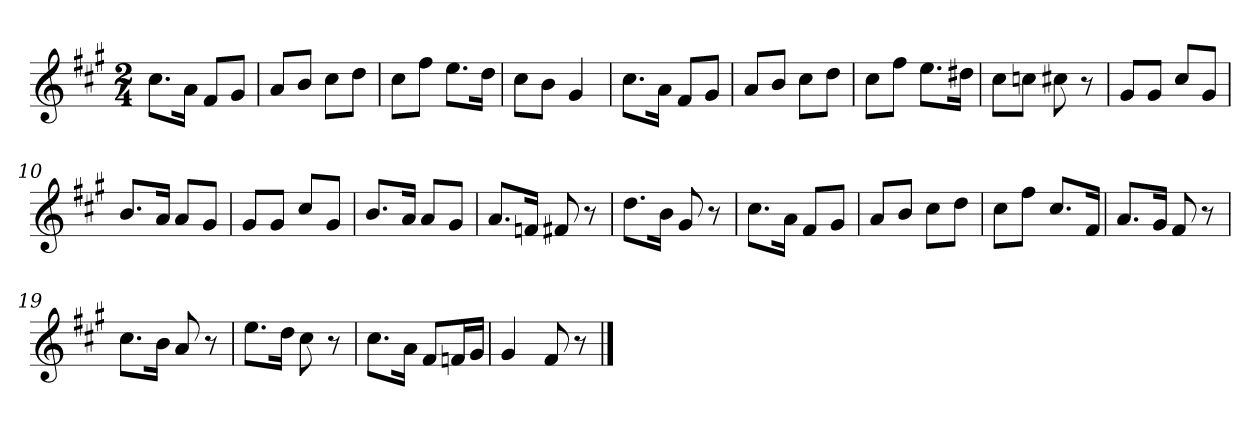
**kern
*part1
*staff1
*clefG2
*k[f#c#g#]
*M2/4
=1
8.cc#\L
16a\Jk
8f#/L
8g#/J
=2
8a/L
8b/J
8cc#\L
8dd\J
=3
8cc#\L
8ff#\J
8.ee\L
16dd\Jk
=4
8cc#\L
8b\J
4g#
=5
8.cc#\L
16a\Jk
8f#/L
8g#/J
=6
8a/L
8b/J
8cc#\L
8dd\J
=7
8cc#\L
8ff#\J
8.ee\L
16dd#X\Jk
=8
8cc#\L
8ccn\J
8cc#X
8r
=9
8g#/L
8g#/J
8cc#/L
8g#/J
=10
8.b/L
16a/Jk
8a/L
8g#/J
=11
8g#/L
8g#/J
8cc#/L
8g#/J
=12
8.b/L
16a/Jk
8a/L
8g#/J
=13
8.a/L
16fn/Jk
8f#X
8r
=14
8.dd\L
16b\Jk
8g#
8r
=15
8.cc#\L
16a\Jk
8f#/L
8g#/J
=16
8a/L
8b/J
8cc#\L
8dd\J
=17
8cc#\L
8ff#\J
8.cc#/L
16f#/Jk
=18
8.a/L
16g#/Jk
8f#
8r
=19
8.cc#\L
16b\Jk
8a
8r
=20
8.ee\L
16dd\Jk
8cc#
8r
=21
8.cc#\L
16a\Jk
8f#/L
16fn/L
16g#/JJ
=22
4g#
8f#
8r
==
*-
